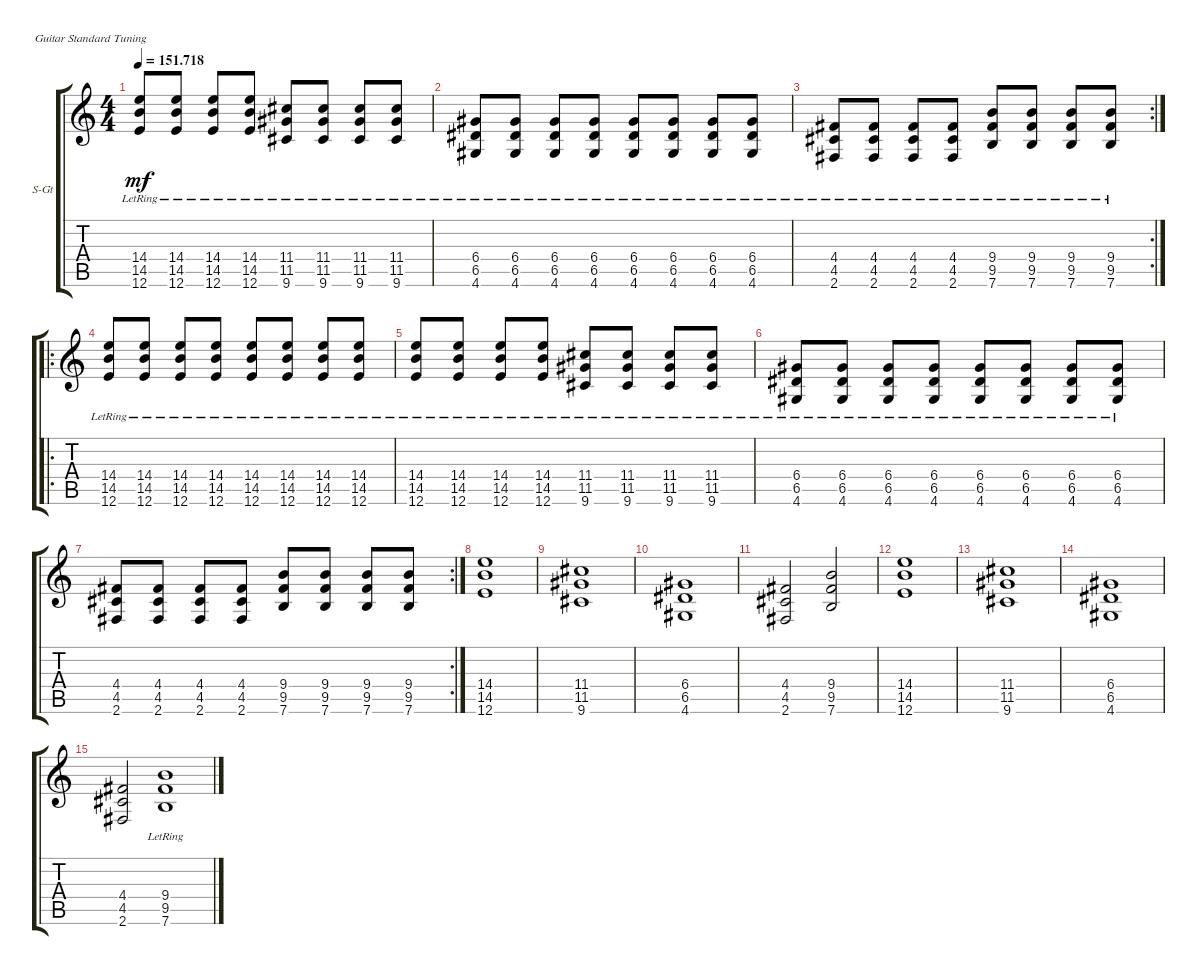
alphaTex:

\defaultSystemsLayout 4
\bracketExtendMode groupsimilarinstruments
\firstSystemTrackNameOrientation horizontal
\otherSystemsTrackNameOrientation horizontal
\track ("Steel Guitar" "S-Gt") {instrument acousticguitarsteel}
\staff {score tabs}
\tuning (E4 B3 G3 D3 A2 E2)
\ts (4 4)
\tempo
151.718
\accidentals auto
\clef g2
\ottava regular
\simile none
\ks c
(12.6{lr} 14.5{lr} 14.4{lr}).8{dy mf} (12.6{lr} 14.5{lr} 14.4{lr}).8 (12.6{lr} 14.5{lr} 14.4{lr}).8 (12.6{lr} 14.5{lr} 14.4{lr}).8 (9.6{lr} 11.5{lr} 11.4{lr}).8 (9.6{lr} 11.5{lr} 11.4{lr}).8 (9.6{lr} 11.5{lr} 11.4{lr}).8 (9.6{lr} 11.5{lr} 11.4{lr}).8 |
(4.6{lr} 6.5{lr} 6.4{lr}).8 (4.6{lr} 6.5{lr} 6.4{lr}).8 (4.6{lr} 6.5{lr} 6.4{lr}).8 (4.6{lr} 6.5{lr} 6.4{lr}).8 (4.6{lr} 6.5{lr} 6.4{lr}).8 (4.6{lr} 6.5{lr} 6.4{lr}).8 (4.6{lr} 6.5{lr} 6.4{lr}).8 (4.6{lr} 6.5{lr} 6.4{lr}).8 |
\rc 2
(2.6{lr} 4.5{lr} 4.4{lr}).8 (2.6{lr} 4.5{lr} 4.4{lr}).8 (2.6{lr} 4.5{lr} 4.4{lr}).8 (2.6{lr} 4.5{lr} 4.4{lr}).8 (7.6{lr} 9.5{lr} 9.4{lr}).8 (7.6{lr} 9.5{lr} 9.4{lr}).8 (7.6{lr} 9.5{lr} 9.4{lr}).8 (7.6{lr} 9.5{lr} 9.4{lr}).8 |
\ro
(12.6{lr} 14.5{lr} 14.4{lr}).8 (12.6{lr} 14.5{lr} 14.4{lr}).8 (12.6{lr} 14.5{lr} 14.4{lr}).8 (12.6{lr} 14.5{lr} 14.4{lr}).8 (12.6{lr} 14.5{lr} 14.4{lr}).8 (12.6{lr} 14.5{lr} 14.4{lr}).8 (12.6{lr} 14.5{lr} 14.4{lr}).8 (12.6{lr} 14.5{lr} 14.4{lr}).8 |
(12.6{lr} 14.5{lr} 14.4{lr}).8 (12.6{lr} 14.5{lr} 14.4{lr}).8 (12.6{lr} 14.5{lr} 14.4{lr}).8 (12.6{lr} 14.5{lr} 14.4{lr}).8 (9.6{lr} 11.5{lr} 11.4{lr}).8 (9.6{lr} 11.5{lr} 11.4{lr}).8 (9.6{lr} 11.5{lr} 11.4{lr}).8 (9.6{lr} 11.5{lr} 11.4{lr}).8 |
(4.6{lr} 6.5{lr} 6.4{lr}).8 (4.6{lr} 6.5{lr} 6.4{lr}).8 (4.6{lr} 6.5{lr} 6.4{lr}).8 (4.6{lr} 6.5{lr} 6.4{lr}).8 (4.6{lr} 6.5{lr} 6.4{lr}).8 (4.6{lr} 6.5{lr} 6.4{lr}).8 (4.6{lr} 6.5{lr} 6.4{lr}).8 (4.6{lr} 6.5{lr} 6.4{lr}).8 |
\rc 2
(2.6 4.5 4.4).8 (2.6 4.5 4.4).8 (4.4 4.5 2.6).8 (2.6 4.5 4.4).8 (9.4 9.5 7.6).8 (9.5 9.4 7.6).8 (9.4 9.5 7.6).8 (9.5 9.4 7.6).8 |
(12.6 14.5 14.4).1 |
(9.6 11.5 11.4).1 |
(4.6 6.5 6.4).1 |
(2.6 4.5 4.4).2 (7.6 9.5 9.4).2 |
(12.6 14.5 14.4).1 |
(9.6 11.5 11.4).1 |
(4.6 6.5 6.4).1 |
(2.6 4.5 4.4).2 (7.6{lr} 9.5{lr} 9.4{lr}).1
